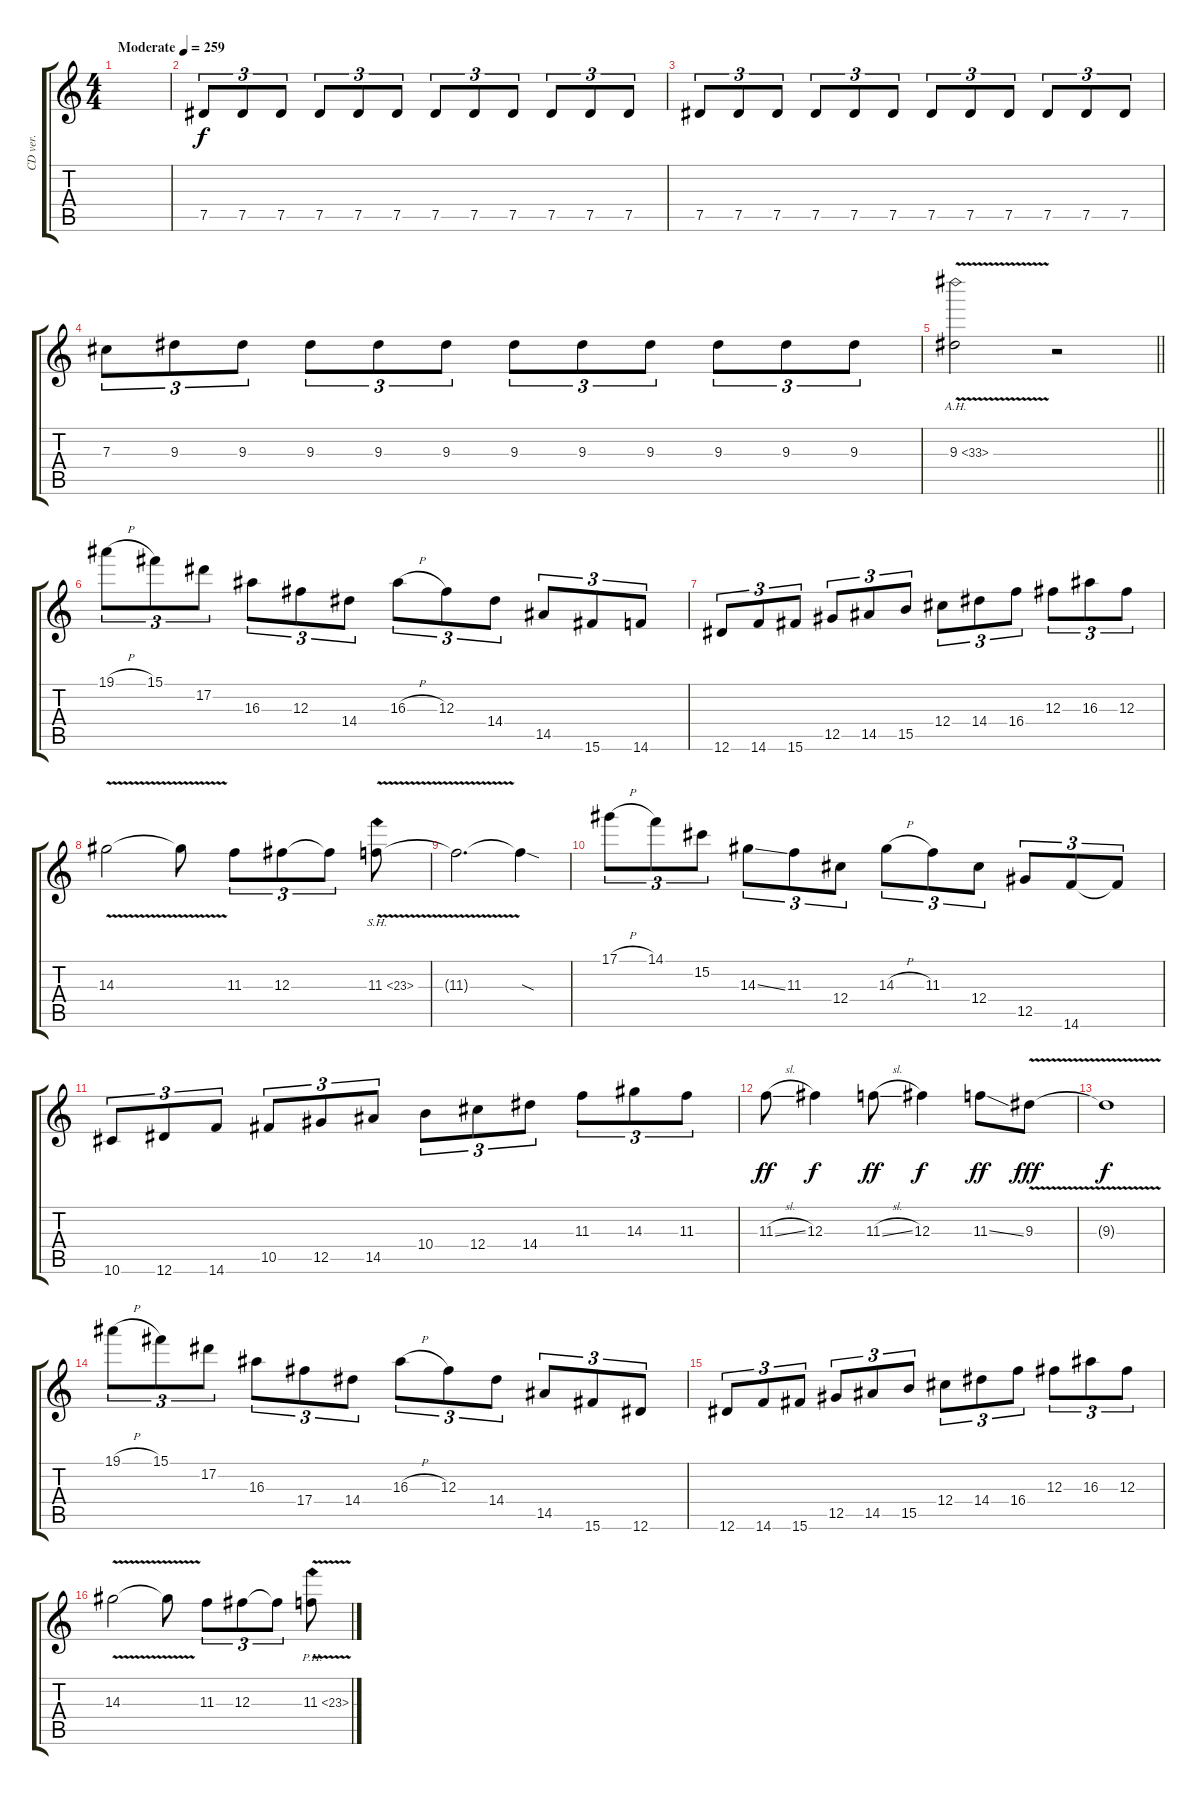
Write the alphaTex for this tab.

\track ("CD ver." "CD ver.") {instrument overdrivenguitar}
\staff {score tabs}
\tuning (Eb4 Bb3 Gb3 Db3 Ab2 Eb2) {hide}
\ts (4 4)
\section ("" "")
\tempo (259 "Moderate")
\clef g2
\ks c
|
7.5.8{tu (3 2)} 7.5.8{tu (3 2)} 7.5.8{tu (3 2)} 7.5.8{tu (3 2)} 7.5.8{tu (3 2)} 7.5.8{tu (3 2)} 7.5.8{tu (3 2)} 7.5.8{tu (3 2)} 7.5.8{tu (3 2)} 7.5.8{tu (3 2)} 7.5.8{tu (3 2)} 7.5.8{tu (3 2)} |
7.5.8{tu (3 2)} 7.5.8{tu (3 2)} 7.5.8{tu (3 2)} 7.5.8{tu (3 2)} 7.5.8{tu (3 2)} 7.5.8{tu (3 2)} 7.5.8{tu (3 2)} 7.5.8{tu (3 2)} 7.5.8{tu (3 2)} 7.5.8{tu (3 2)} 7.5.8{tu (3 2)} 7.5.8{tu (3 2)} |
7.3.8{tu (3 2)} 9.3.8{tu (3 2)} 9.3.8{tu (3 2)} 9.3.8{tu (3 2)} 9.3.8{tu (3 2)} 9.3.8{tu (3 2)} 9.3.8{tu (3 2)} 9.3.8{tu (3 2)} 9.3.8{tu (3 2)} 9.3.8{tu (3 2)} 9.3.8{tu (3 2)} 9.3.8{tu (3 2)} |
\barLineRight lightlight
9.3{ah 24 v}.2 r.2 |
19.1{h}.8{tu (3 2)} 15.1.8{tu (3 2)} 17.2.8{tu (3 2)} 16.3.8{tu (3 2)} 12.3.8{tu (3 2)} 14.4.8{tu (3 2)} 16.3{h}.8{tu (3 2)} 12.3.8{tu (3 2)} 14.4.8{tu (3 2)} 14.5.8{tu (3 2)} 15.6.8{tu (3 2)} 14.6.8{tu (3 2)} |
12.6.8{tu (3 2)} 14.6.8{tu (3 2)} 15.6.8{tu (3 2)} 12.5.8{tu (3 2)} 14.5.8{tu (3 2)} 15.5.8{tu (3 2)} 12.4.8{tu (3 2)} 14.4.8{tu (3 2)} 16.4.8{tu (3 2)} 12.3.8{tu (3 2)} 16.3.8{tu (3 2)} 12.3.8{tu (3 2)} |
14.3{v}.2 14.3{t}.8 11.3.8{tu (3 2)} 12.3.8{tu (3 2)} 12.3{t}.8{tu (3 2)} 11.3{sh 12 v}.8 |
11.3{t}.2{d} 11.3{sod t}.4 |
17.1{h}.8{tu (3 2)} 14.1.8{tu (3 2)} 15.2.8{tu (3 2)} 14.3{ss}.8{tu (3 2)} 11.3.8{tu (3 2)} 12.4.8{tu (3 2)} 14.3{h}.8{tu (3 2)} 11.3.8{tu (3 2)} 12.4.8{tu (3 2)} 12.5.8{tu (3 2)} 14.6.8{tu (3 2)} 14.6{t}.8{tu (3 2)} |
10.6.8{tu (3 2)} 12.6.8{tu (3 2)} 14.6.8{tu (3 2)} 10.5.8{tu (3 2)} 12.5.8{tu (3 2)} 14.5.8{tu (3 2)} 10.4.8{tu (3 2)} 12.4.8{tu (3 2)} 14.4.8{tu (3 2)} 11.3.8{tu (3 2)} 14.3.8{tu (3 2)} 11.3.8{tu (3 2)} |
11.3{sl}.8{dy ff} 12.3.4{dy f} 11.3{sl}.8{dy ff} 12.3.4{dy f} 11.3{ss}.8{dy ff} 9.3{v}.8{dy fff} |
9.3{t}.1{dy f} |
19.1{h}.8{tu (3 2)} 15.1.8{tu (3 2)} 17.2.8{tu (3 2)} 16.3.8{tu (3 2)} 17.4.8{tu (3 2)} 14.4.8{tu (3 2)} 16.3{h}.8{tu (3 2)} 12.3.8{tu (3 2)} 14.4.8{tu (3 2)} 14.5.8{tu (3 2)} 15.6.8{tu (3 2)} 12.6.8{tu (3 2)} |
12.6.8{tu (3 2)} 14.6.8{tu (3 2)} 15.6.8{tu (3 2)} 12.5.8{tu (3 2)} 14.5.8{tu (3 2)} 15.5.8{tu (3 2)} 12.4.8{tu (3 2)} 14.4.8{tu (3 2)} 16.4.8{tu (3 2)} 12.3.8{tu (3 2)} 16.3.8{tu (3 2)} 12.3.8{tu (3 2)} |
14.3{v}.2 14.3{t}.8 11.3.8{tu (3 2)} 12.3.8{tu (3 2)} 12.3{t}.8{tu (3 2)} 11.3{ph 12 v}.8
